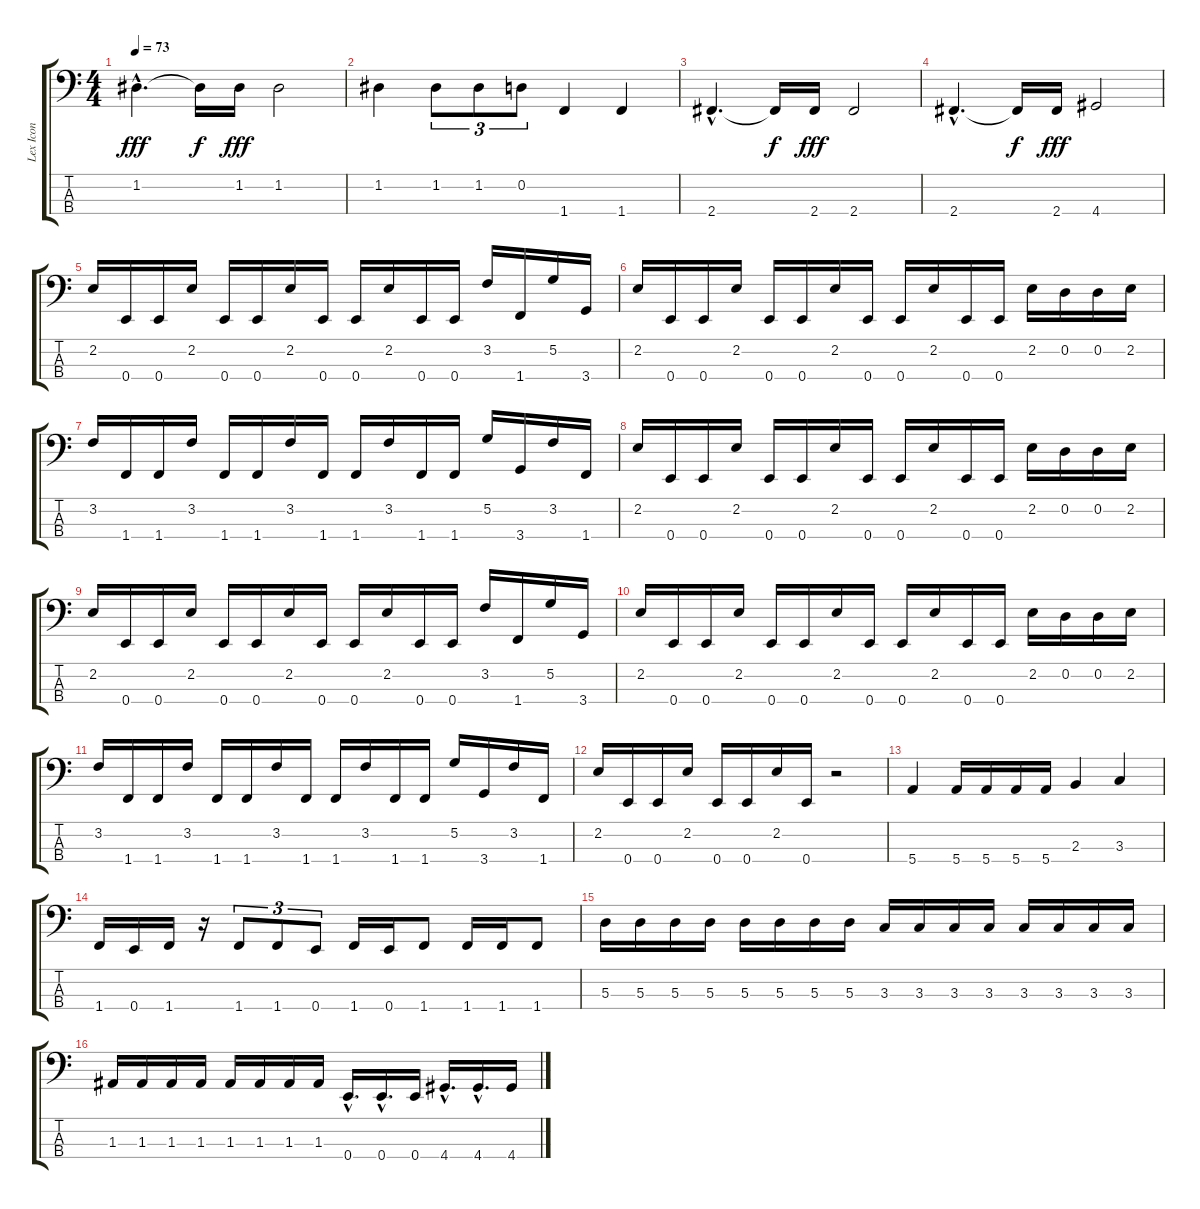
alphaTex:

\track ("Lex Icon" "Lex Icon") {instrument electricbasspick}
\staff {score tabs}
\tuning (G2 D2 A1 E1) {hide}
\ts (4 4)
\tempo 73
\clef f4
\ks c
1.2{hac}.4{d dy fff} 1.2{t}.16{dy f} 1.2.16{dy fff} 1.2.2 |
1.2.4 1.2.8{tu (3 2)} 1.2.8{tu (3 2)} 0.2.8{tu (3 2)} 1.4.4 1.4.4 |
2.4{hac}.4{d} 2.4{t}.16{dy f} 2.4.16{dy fff} 2.4.2 |
2.4{hac}.4{d} 2.4{t}.16{dy f} 2.4.16{dy fff} 4.4.2 |
2.2.16{volume 16 instrument electricbasspick} 0.4.16 0.4.16 2.2.16 0.4.16 0.4.16 2.2.16 0.4.16 0.4.16 2.2.16 0.4.16 0.4.16 3.2.16 1.4.16 5.2.16 3.4.16 |
2.2.16 0.4.16 0.4.16 2.2.16 0.4.16 0.4.16 2.2.16 0.4.16 0.4.16 2.2.16 0.4.16 0.4.16 2.2.16 0.2.16 0.2.16 2.2.16 |
3.2.16 1.4.16 1.4.16 3.2.16 1.4.16 1.4.16 3.2.16 1.4.16 1.4.16 3.2.16 1.4.16 1.4.16 5.2.16 3.4.16 3.2.16 1.4.16 |
2.2.16 0.4.16 0.4.16 2.2.16 0.4.16 0.4.16 2.2.16 0.4.16 0.4.16 2.2.16 0.4.16 0.4.16 2.2.16 0.2.16 0.2.16 2.2.16 |
2.2.16 0.4.16 0.4.16 2.2.16 0.4.16 0.4.16 2.2.16 0.4.16 0.4.16 2.2.16 0.4.16 0.4.16 3.2.16 1.4.16 5.2.16 3.4.16 |
2.2.16 0.4.16 0.4.16 2.2.16 0.4.16 0.4.16 2.2.16 0.4.16 0.4.16 2.2.16 0.4.16 0.4.16 2.2.16 0.2.16 0.2.16 2.2.16 |
3.2.16 1.4.16 1.4.16 3.2.16 1.4.16 1.4.16 3.2.16 1.4.16 1.4.16 3.2.16 1.4.16 1.4.16 5.2.16 3.4.16 3.2.16 1.4.16 |
2.2.16 0.4.16 0.4.16 2.2.16 0.4.16 0.4.16 2.2.16 0.4.16 r.2 |
5.4.4 5.4.16 5.4.16 5.4.16 5.4.16 2.3.4 3.3.4 |
1.4.16 0.4.16 1.4.16 r.16 1.4.8{tu (3 2)} 1.4.8{tu (3 2)} 0.4.8{tu (3 2)} 1.4.16 0.4.16 1.4.8 1.4.16 1.4.16 1.4.8 |
5.3.16 5.3.16 5.3.16 5.3.16 5.3.16 5.3.16 5.3.16 5.3.16 3.3.16 3.3.16 3.3.16 3.3.16 3.3.16 3.3.16 3.3.16 3.3.16 |
1.3.16 1.3.16 1.3.16 1.3.16 1.3.16 1.3.16 1.3.16 1.3.16 0.4{hac}.16{d} 0.4{hac}.16{d} 0.4.16 4.4{hac}.16{d} 4.4{hac}.16{d} 4.4.16
